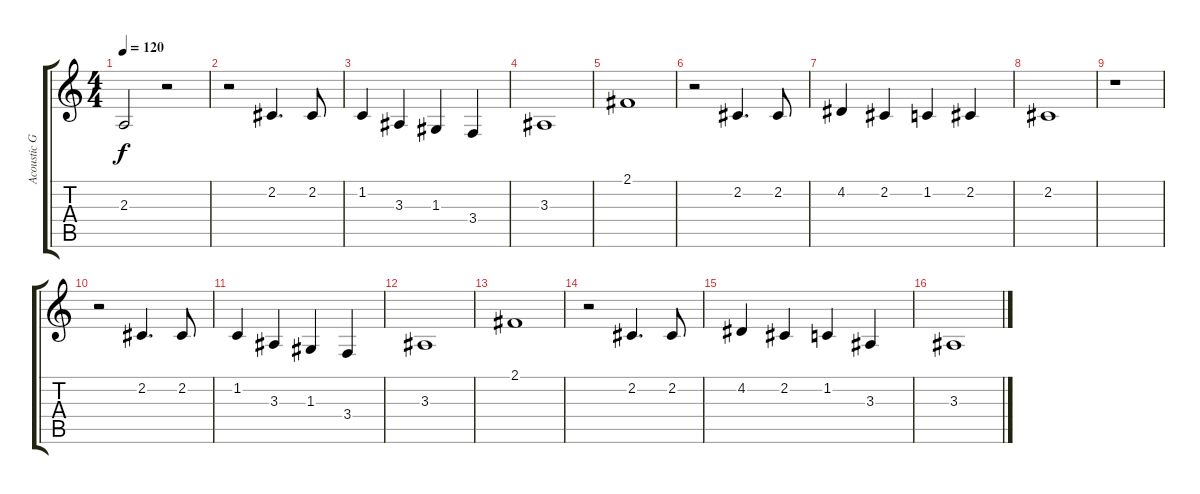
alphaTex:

\track ("Acoustic Grand Piano" "Acoustic G") {instrument acousticgrandpiano}
\staff {score tabs}
\tuning (E4 B3 G3 D3 A2 E2) {hide}
\ts (4 4)
\tempo 120
\clef g2
\ks c
2.3.2{dy f} r.2 |
r.2 2.2.4{d} 2.2.8 |
1.2.4 3.3.4 1.3.4 3.4.4 |
3.3.1 |
2.1.1 |
r.2 2.2.4{d} 2.2.8 |
4.2.4 2.2.4 1.2.4 2.2.4 |
2.2.1 |
r.1 |
r.2 2.2.4{d} 2.2.8 |
1.2.4 3.3.4 1.3.4 3.4.4 |
3.3.1 |
2.1.1 |
r.2 2.2.4{d} 2.2.8 |
4.2.4 2.2.4 1.2.4 3.3.4 |
3.3.1
